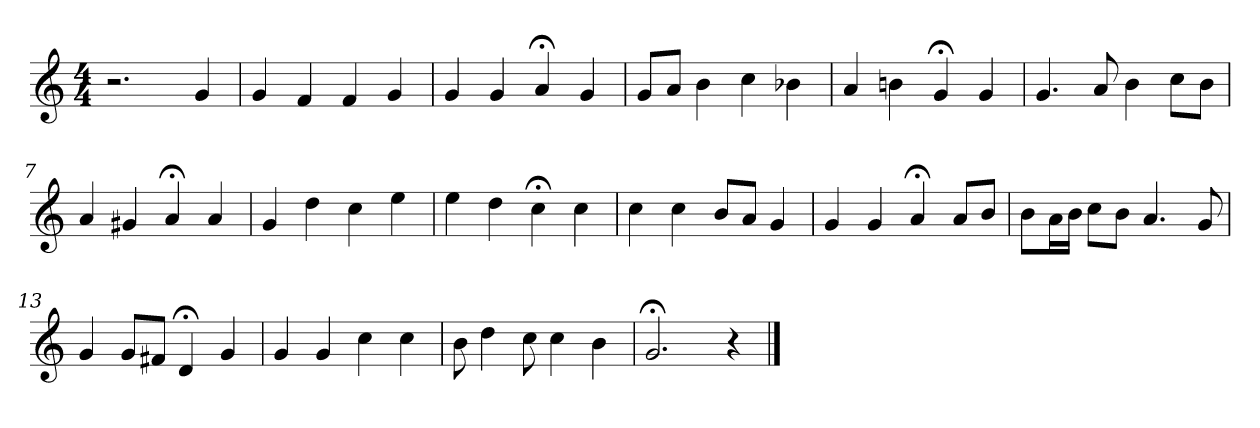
**kern
*part1
*staff1
*clefG2
*k[]
*C:
*M4/4
=1
2.r
4g
=2
4g
4f
4f
4g
=3
4g
4g
4a;<
4g
=4
8g/L
8a/J
4b
4cc
4b-X
=5
4a
4bn
4g;<
4g
=6
4.g
8a
4b
8cc\L
8b\J
=7
4a
4g#X
4a;<
4a
=8
4g
4dd
4cc
4ee
=9
4ee
4dd
4cc;<
4cc
=10
4cc
4cc
8b/L
8a/J
4g
=11
4g
4g
4a;<
8a/L
8b/J
=12
8b\L
16a\L
16b\JJ
8cc\L
8b\J
4.a
8g
=13
4g
8g/L
8f#X/J
4d;<
4g
=14
4g
4g
4cc
4cc
=15
8b
4dd
8cc
4cc
4b
=16
2.g;<
4r
==
*-
